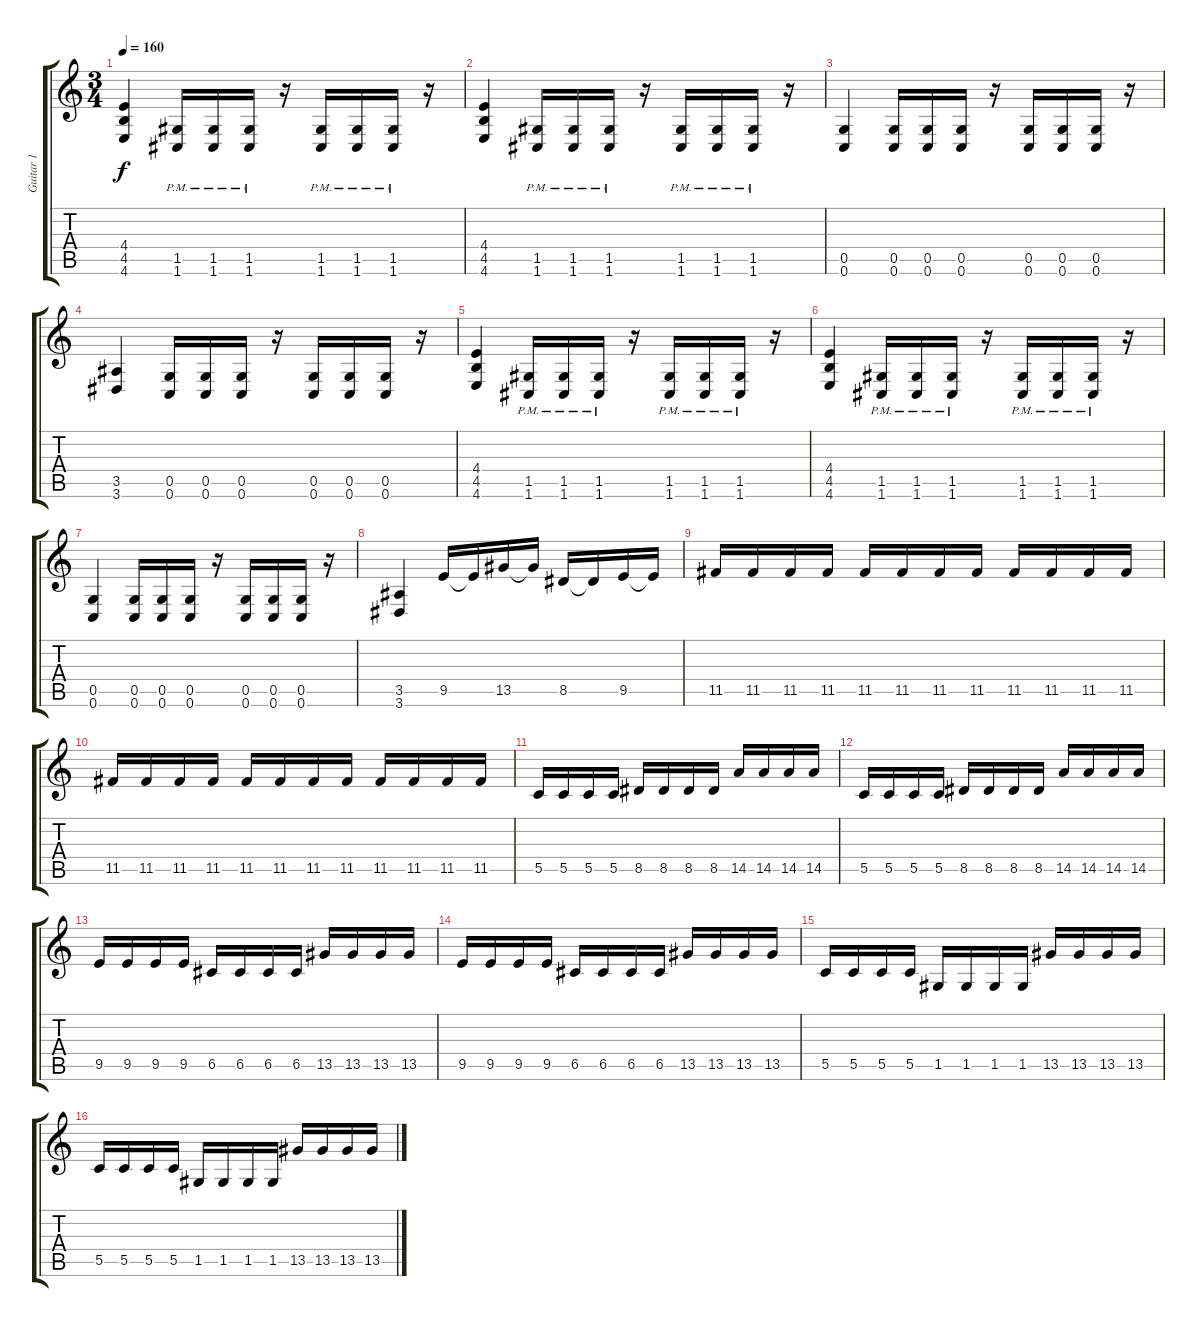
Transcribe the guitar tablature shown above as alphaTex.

\track ("Guitar 1" "Guitar 1") {instrument overdrivenguitar}
\staff {score tabs}
\tuning (E4 C4 G3 C3 G2 C2) {hide}
\ts (3 4)
\tempo 160
\clef g2
\ks c
(4.4 4.5 4.6).4{dy f instrument overdrivenguitar} (1.5{pm} 1.6).16 (1.5{pm} 1.6).16 (1.5{pm} 1.6).16 r.16 (1.5{pm} 1.6).16 (1.5{pm} 1.6).16 (1.5{pm} 1.6).16 r.16 |
(4.4 4.5 4.6).4 (1.5{pm} 1.6).16 (1.5{pm} 1.6).16 (1.5{pm} 1.6).16 r.16 (1.5{pm} 1.6).16 (1.5{pm} 1.6).16 (1.5{pm} 1.6).16 r.16 |
(0.5 0.6).4 (0.5 0.6).16 (0.5 0.6).16 (0.5 0.6).16 r.16 (0.5 0.6).16 (0.5 0.6).16 (0.5 0.6).16 r.16 |
(3.5 3.6).4 (0.5 0.6).16 (0.5 0.6).16 (0.5 0.6).16 r.16 (0.5 0.6).16 (0.5 0.6).16 (0.5 0.6).16 r.16 |
(4.4 4.5 4.6).4 (1.5{pm} 1.6).16 (1.5{pm} 1.6).16 (1.5{pm} 1.6).16 r.16 (1.5{pm} 1.6).16 (1.5{pm} 1.6).16 (1.5{pm} 1.6).16 r.16 |
(4.4 4.5 4.6).4 (1.5{pm} 1.6).16 (1.5{pm} 1.6).16 (1.5{pm} 1.6).16 r.16 (1.5{pm} 1.6).16 (1.5{pm} 1.6).16 (1.5{pm} 1.6).16 r.16 |
(0.5 0.6).4 (0.5 0.6).16 (0.5 0.6).16 (0.5 0.6).16 r.16 (0.5 0.6).16 (0.5 0.6).16 (0.5 0.6).16 r.16 |
(3.5 3.6).4 9.5.16 9.5{t}.16 13.5.16 13.5{t}.16 8.5.16 8.5{t}.16 9.5.16 9.5{t}.16 |
11.5.16 11.5.16 11.5.16 11.5.16 11.5.16 11.5.16 11.5.16 11.5.16 11.5.16 11.5.16 11.5.16 11.5.16 |
11.5.16 11.5.16 11.5.16 11.5.16 11.5.16 11.5.16 11.5.16 11.5.16 11.5.16 11.5.16 11.5.16 11.5.16 |
5.5.16 5.5.16 5.5.16 5.5.16 8.5.16 8.5.16 8.5.16 8.5.16 14.5.16 14.5.16 14.5.16 14.5.16 |
5.5.16 5.5.16 5.5.16 5.5.16 8.5.16 8.5.16 8.5.16 8.5.16 14.5.16 14.5.16 14.5.16 14.5.16 |
9.5.16 9.5.16 9.5.16 9.5.16 6.5.16 6.5.16 6.5.16 6.5.16 13.5.16 13.5.16 13.5.16 13.5.16 |
9.5.16 9.5.16 9.5.16 9.5.16 6.5.16 6.5.16 6.5.16 6.5.16 13.5.16 13.5.16 13.5.16 13.5.16 |
5.5.16 5.5.16 5.5.16 5.5.16 1.5.16 1.5.16 1.5.16 1.5.16 13.5.16 13.5.16 13.5.16 13.5.16 |
5.5.16 5.5.16 5.5.16 5.5.16 1.5.16 1.5.16 1.5.16 1.5.16 13.5.16 13.5.16 13.5.16 13.5.16
